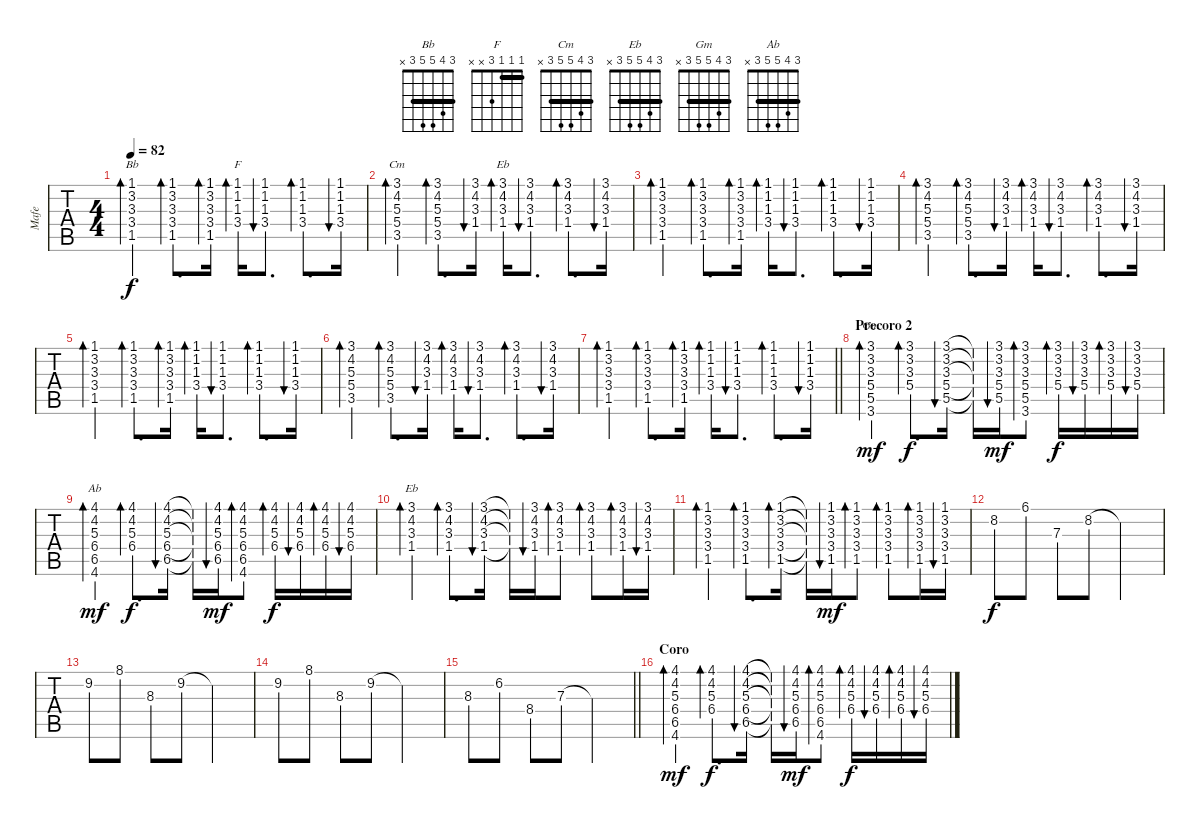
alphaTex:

\track ("Mafe" "Mafe") {instrument acousticguitarsteel}
\staff {tabs}
\tuning (E4 B3 G3 D3 A2 E2) {hide}
\chord ("Bb" 3 4 5 5 3 x) {barre 3}
\chord ("F" 1 1 1 3 x x) {barre 1}
\chord ("Cm" 3 4 5 5 3 x) {barre 3}
\chord ("Eb" 3 4 3 1 x x) {barre 3}
\chord ("Gm" 3 4 5 5 3 x) {barre 3}
\chord ("Ab" 3 4 5 5 3 x) {barre 3}
\chord ("Eb" 3 4 5 5 3 x) {barre 3}
\ts (4 4)
\tempo 82
\clef g2
\ks cminor
(1.1 3.2 3.3 3.4 1.5).4{bd 30 ch "Bb" dy f} (1.1 3.2 3.3 3.4 1.5).8{d bd 30} (1.1 3.2 3.3 3.4 1.5).16{bd 30} (1.1 1.2 1.3 3.4).16{bd 30 ch "F"} (1.1 1.2 1.3 3.4).8{d bu 30} (1.1 1.2 1.3 3.4).8{d bd 30} (1.1 1.2 1.3 3.4).16{bu 30} |
(3.1 4.2 5.3 5.4 3.5).4{bd 30 ch "Cm"} (3.1 4.2 5.3 5.4 3.5).8{d bd 30} (3.1 4.2 3.3 1.4).16{bu 30} (3.1 4.2 3.3 1.4).16{bd 30 ch "Eb"} (3.1 4.2 3.3 1.4).8{d bu 30} (3.1 4.2 3.3 1.4).8{d bd 30} (3.1 4.2 3.3 1.4).16{bu 30} |
(1.1 3.2 3.3 3.4 1.5).4{bd 30} (1.1 3.2 3.3 3.4 1.5).8{d bd 30} (1.1 3.2 3.3 3.4 1.5).16{bd 30} (1.1 1.2 1.3 3.4).16{bd 30} (1.1 1.2 1.3 3.4).8{d bu 30} (1.1 1.2 1.3 3.4).8{d bd 30} (1.1 1.2 1.3 3.4).16{bu 30} |
(3.1 4.2 5.3 5.4 3.5).4{bd 30} (3.1 4.2 5.3 5.4 3.5).8{d bd 30} (3.1 4.2 3.3 1.4).16{bu 30} (3.1 4.2 3.3 1.4).16{bd 30} (3.1 4.2 3.3 1.4).8{d bu 30} (3.1 4.2 3.3 1.4).8{d bd 30} (3.1 4.2 3.3 1.4).16{bu 30} |
(1.1 3.2 3.3 3.4 1.5).4{bd 30} (1.1 3.2 3.3 3.4 1.5).8{d bd 30} (1.1 3.2 3.3 3.4 1.5).16{bd 30} (1.1 1.2 1.3 3.4).16{bd 30} (1.1 1.2 1.3 3.4).8{d bu 30} (1.1 1.2 1.3 3.4).8{d bd 30} (1.1 1.2 1.3 3.4).16{bu 30} |
(3.1 4.2 5.3 5.4 3.5).4{bd 30} (3.1 4.2 5.3 5.4 3.5).8{d bd 30} (3.1 4.2 3.3 1.4).16{bu 30} (3.1 4.2 3.3 1.4).16{bd 30} (3.1 4.2 3.3 1.4).8{d bu 30} (3.1 4.2 3.3 1.4).8{d bd 30} (3.1 4.2 3.3 1.4).16{bu 30} |
\barLineRight lightlight
(1.1 3.2 3.3 3.4 1.5).4{bd 30} (1.1 3.2 3.3 3.4 1.5).8{d bd 30} (1.1 3.2 3.3 3.4 1.5).16{bd 30} (1.1 1.2 1.3 3.4).16{bd 30} (1.1 1.2 1.3 3.4).8{d bu 30} (1.1 1.2 1.3 3.4).8{d bd 30} (1.1 1.2 1.3 3.4).16{bu 30} |
\section ("" "Precoro 2")
(3.1 3.2 3.3 5.4 5.5 3.6).4{bd 30 ch "Gm" dy mf} (3.1 3.2 3.3 5.4).8{d bd 30 dy f} (3.1 3.2 3.3 5.4 5.5).16{bu 30} (3.1{t} 3.2{t} 3.3{t} 5.4{t} 5.5{t}).16 (3.1 3.2 3.3 5.4 5.5).16{bu 30 dy mf} (3.1 3.2 3.3 5.4 5.5 3.6).8{bd 30} (3.1 3.2 3.3 5.4).16{bd 30 dy f} (3.1 3.2 3.3 5.4).16{bu 30} (3.1 3.2 3.3 5.4).16{bd 30} (3.1 3.2 3.3 5.4).16{bu 30} |
(4.1 4.2 5.3 6.4 6.5 4.6).4{bd 30 ch "Ab" dy mf} (4.1 4.2 5.3 6.4).8{d bd 30 dy f} (4.1 4.2 5.3 6.4 6.5).16{bu 30} (4.1{t} 4.2{t} 5.3{t} 6.4{t} 6.5{t}).16 (4.1 4.2 5.3 6.4 6.5).16{bu 30 dy mf} (4.1 4.2 5.3 6.4 6.5 4.6).8{bd 30} (4.1 4.2 5.3 6.4).16{bd 30 dy f} (4.1 4.2 5.3 6.4).16{bu 30} (4.1 4.2 5.3 6.4).16{bd 30} (4.1 4.2 5.3 6.4).16{bu 30} |
(3.1 4.2 3.3 1.4).4{bd 30 ch "Eb"} (3.1 4.2 3.3 1.4).8{d bd 30} (3.1 4.2 3.3 1.4).16{bu 30} (3.1{t} 4.2{t} 3.3{t} 1.4{t}).16 (3.1 4.2 3.3 1.4).16{bu 30} (3.1 4.2 3.3 1.4).8{bd 30} (3.1 4.2 3.3 1.4).8{bd 30} (3.1 4.2 3.3 1.4).16{bd 30} (3.1 4.2 3.3 1.4).16{bu 30} |
(1.1 3.2 3.3 3.4 1.5).4{bd 30} (1.1 3.2 3.3 3.4 1.5).8{d bd 30} (1.1 3.2 3.3 3.4 1.5).16{bd 30} (1.1{t} 3.2{t} 3.3{t} 3.4{t} 1.5{t}).16 (1.1 3.2 3.3 3.4 1.5).16{bu 30 dy mf} (1.1 3.2 3.3 3.4 1.5).8{bd 30} (1.1 3.2 3.3 3.4 1.5).8{bd 30} (1.1 3.2 3.3 3.4 1.5).16{bd 30} (1.1 3.2 3.3 3.4 1.5).16{bu 30} |
8.2.8{dy f} 6.1.8 7.3.8 8.2.8 8.2{t}.2 |
9.2.8 8.1.8 8.3.8 9.2.8 9.2{t}.2 |
9.2.8 8.1.8 8.3.8 9.2.8 9.2{t}.2 |
\barLineRight lightlight
8.3.8 6.2.8 8.4.8 7.3.8 7.3{t}.2 |
\section ("" "Coro")
(4.1 4.2 5.3 6.4 6.5 4.6).4{bd 30 dy mf} (4.1 4.2 5.3 6.4).8{d bd 30 dy f} (4.1 4.2 5.3 6.4 6.5).16{bu 30} (4.1{t} 4.2{t} 5.3{t} 6.4{t} 6.5{t}).16 (4.1 4.2 5.3 6.4 6.5).16{bu 30 dy mf} (4.1 4.2 5.3 6.4 6.5 4.6).8{bd 30} (4.1 4.2 5.3 6.4).16{bd 30 dy f} (4.1 4.2 5.3 6.4).16{bu 30} (4.1 4.2 5.3 6.4).16{bd 30} (4.1 4.2 5.3 6.4).16{bu 30}
